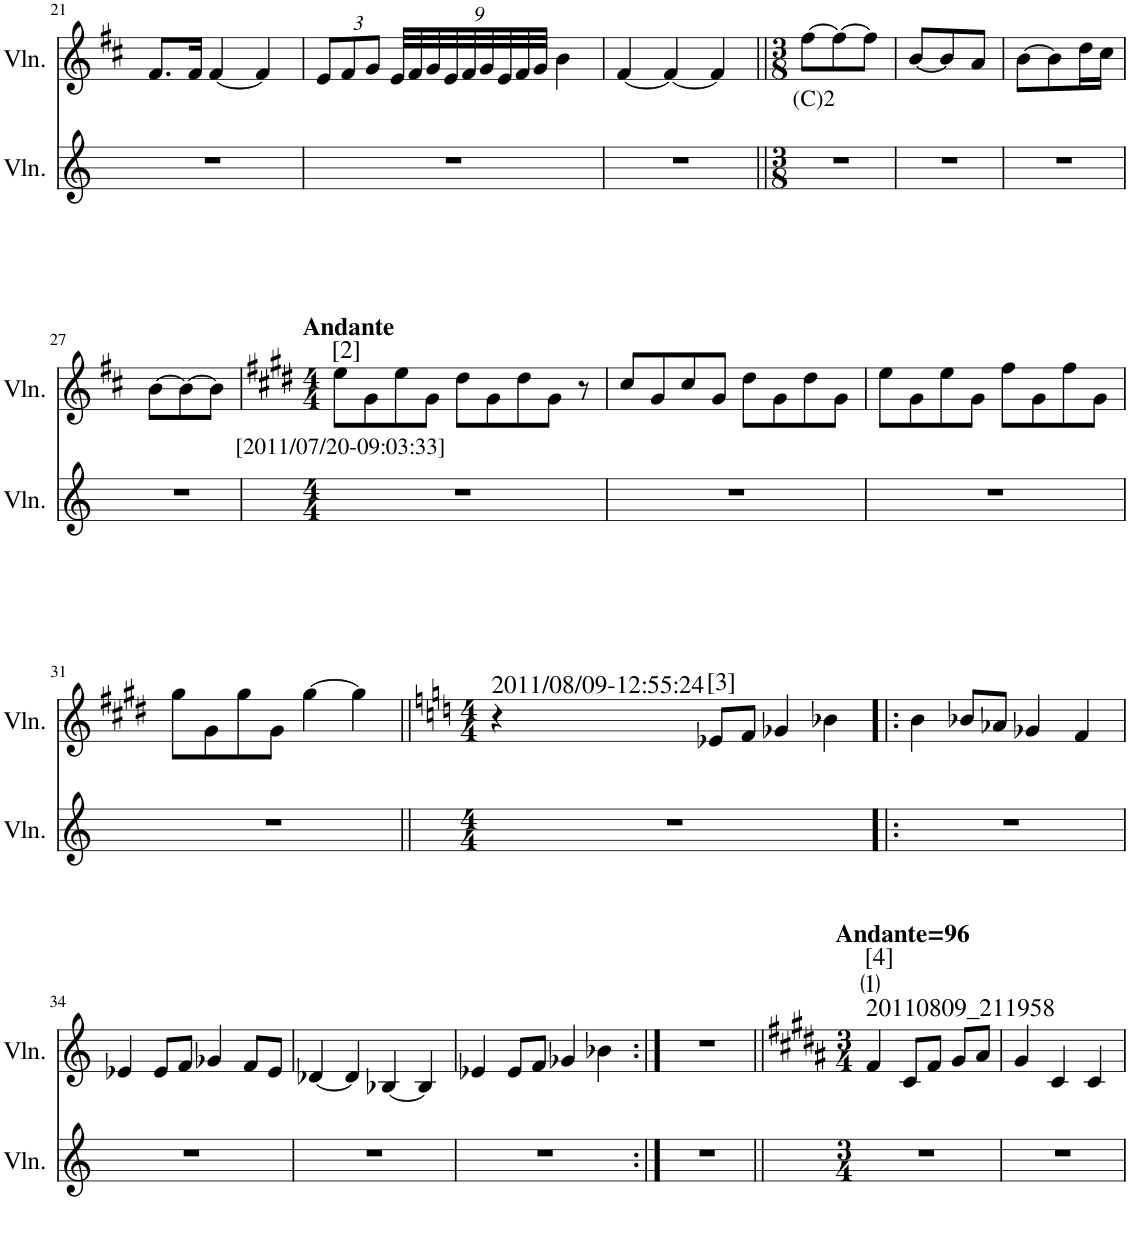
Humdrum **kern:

**kern	**kern	**text	**harte
*part2	*part1	*part1	*part1
*staff2	*staff1	*staff1	*
*I"Violin	*I"Violin	*	*
*I'Vln.	*I'Vln.	*	*
!!LO:PB:g=z
*clefG2	*clefG2	*	*
*k[]	*k[f#c#]	*	*
*M3/4	*M3/4	*	*
=21	=21	=21	=21
2.r	8.f#/L	.	.
.	16f#/Jk	.	.
.	[4f#/	.	.
.	4f#/]	.	.
=22	=22	=22	=22
*	*Xbrackettup	*	*
2.r	12e/L	.	.
.	12f#/	.	.
.	12g/J	.	.
.	36e/LLL	.	.
.	36f#/	.	.
.	36g/	.	.
.	36e/	.	.
.	36f#/	.	.
.	36g/	.	.
.	36e/	.	.
.	36f#/	.	.
.	36g/JJJ	.	.
.	4b\	.	.
=23	=23	=23	=23
2.r	[4f#/	.	.
.	4f#/_	.	.
.	4f#/]	.	.
=24||	=24||	=24||	=24||
*M3/8	*M3/8	*	*
!	!	!LO:LY:b	!
4.r	[8ff#\L	(C)2	.
.	8ff#\_	.	.
.	8ff#\J]	.	.
=25	=25	=25	=25
4.r	[8b/L	.	.
.	8b/]	.	.
.	8a/J	.	.
=26	=26	=26	=26
4.r	[8b\L	.	.
.	8b\]	.	.
.	16dd\L	.	.
.	16cc#\JJ	.	.
!!LO:LB:g=z
=27	=27	=27	=27
4.r	[8b\L	.	.
.	8b\_	.	.
.	8b\J]	.	.
=28	=28	=28	=28
*	*k[f#c#g#d#]	*	*
*M4/4	*M4/4	*	*
!	!LO:TX:a:B:t=Andante	!	!
!	!	!LO:LY:b	!LO:H:kt=[2]
1r	8ee\L	[2011/07/20-09:03:33]	N
.	8g#\	.	.
.	8ee\	.	.
.	8g#\J	.	.
.	8dd#\L	.	.
.	8g#\	.	.
.	8dd#\	.	.
.	8g#\J	.	.
8ryy	8r	.	.
=29	=29	=29	=29
1r	8cc#/L	.	.
.	8g#/	.	.
.	8cc#/	.	.
.	8g#/J	.	.
.	8dd#\L	.	.
.	8g#\	.	.
.	8dd#\	.	.
.	8g#\J	.	.
=30	=30	=30	=30
1r	8ee\L	.	.
.	8g#\	.	.
.	8ee\	.	.
.	8g#\J	.	.
.	8ff#\L	.	.
.	8g#\	.	.
.	8ff#\	.	.
.	8g#\J	.	.
!!LO:LB:g=z
=31	=31	=31	=31
1r	8gg#\L	.	.
.	8g#\	.	.
.	8gg#\	.	.
.	8g#\J	.	.
.	[4gg#\	.	.
.	4gg#\]	.	.
=32||	=32||	=32||	=32||
*	*k[]	*	*
*M4/4	*M4/4	*	*
!	!	!	!LO:H:kt=2011/08/09-12:55:24
1r	4r	.	N
!	!	!	!LO:H:kt=[3]
.	8e-X/L	.	N
.	8f/J	.	.
.	4g-X/	.	.
.	4b-X\	.	.
=33!|:	=33!|:	=33!|:	=33!|:
1r	4b\	.	.
.	8b-X/L	.	.
.	8a-X/J	.	.
.	4g-X/	.	.
.	4f/	.	.
!!LO:LB:g=z
=34	=34	=34	=34
1r	4e-X/	.	.
.	8e-/L	.	.
.	8f/J	.	.
.	4g-X/	.	.
.	8f/L	.	.
.	8e-/J	.	.
=35	=35	=35	=35
1r	[4d-X/	.	.
.	4d-/]	.	.
.	[4B-X/	.	.
.	4B-/]	.	.
=36	=36	=36	=36
1r	4e-X/	.	.
.	8e-/L	.	.
.	8f/J	.	.
.	4g-X/	.	.
.	4b-X\	.	.
=37:|!	=37:|!	=37:|!	=37:|!
1r	1r	.	.
=38||	=38||	=38||	=38||
*	*k[f#c#g#d#a#]	*	*
*M3/4	*M3/4	*	*
!	!LO:TX:a:B:t=Andante=96	!	!LO:H:n=1:kt=20110809_211958
!	!	!	!LO:H:n=2:kt=1
!	!	!	!LO:H:n=3:kt=[4]
2.r	4f#/	.	N N N
.	8c#/L	.	.
.	8f#/J	.	.
.	8g#/L	.	.
.	8a#/J	.	.
=39	=39	=39	=39
2.r	4g#/	.	.
.	4c#/	.	.
.	4c#/	.	.
=	=	=	=
*-	*-	*-	*-
